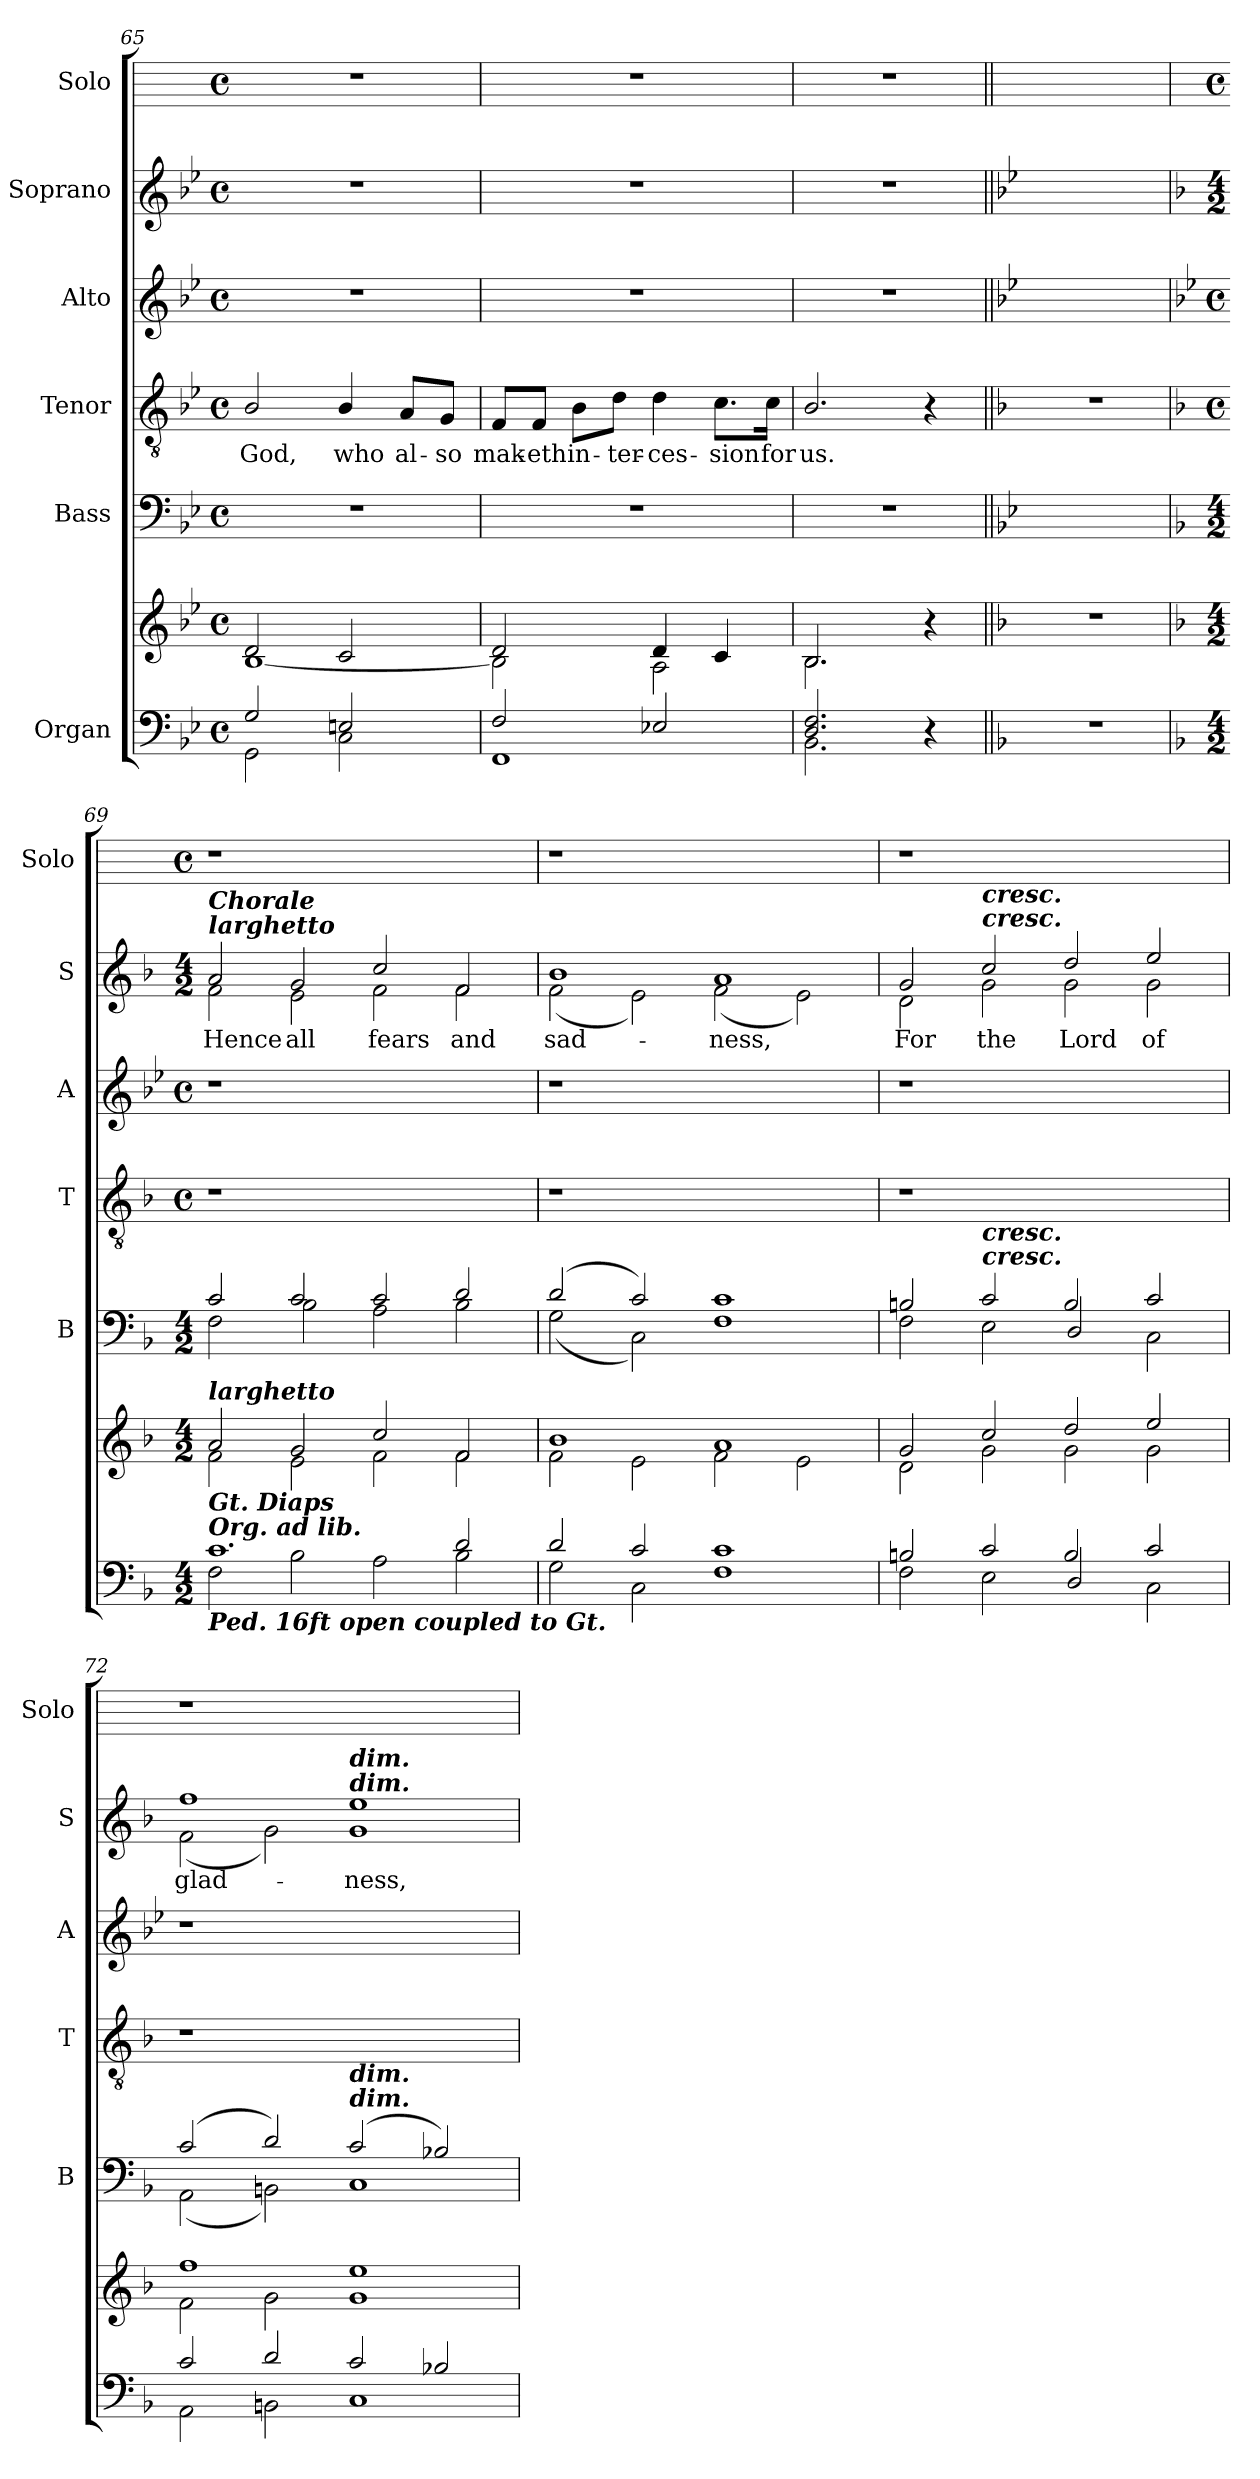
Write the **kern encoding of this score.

**kern	**kern	**dynam	**kern	**dynam	**kern	**text	**kern	**kern	**text	**dynam	**kern
*part6	*part6	*part6	*part5	*part5	*part4	*part4	*part3	*part2	*part2	*part2	*part1
*staff7	*staff6	*staff6/7	*staff5	*staff5	*staff4	*staff4	*staff3	*staff2	*staff2	*staff2	*staff1
*I"Organ	*	*	*I"Bass	*	*I"Tenor	*	*I"Alto	*I"Soprano	*	*	*I"Solo
*	*	*	*I'B	*	*I'T	*	*I'A	*I'S	*	*	*I'Solo
!!LO:LB:g=z
*clefF4	*clefG2	*	*clefF4	*	*clefGv2	*	*clefG2	*clefG2	*	*	*
*k[b-e-]	*k[b-e-]	*	*k[b-e-]	*	*k[b-e-]	*	*k[b-e-]	*k[b-e-]	*	*	*
*B-:	*B-:	*	*B-:	*	*B-:	*	*B-:	*B-:	*	*	*
*M4/4	*M4/4	*	*M4/4	*	*M4/4	*	*M4/4	*M4/4	*	*	*M4/4
*met(c)	*met(c)	*	*met(c)	*	*met(c)	*	*met(c)	*met(c)	*	*	*met(c)
=65	=65	=65	=65	=65	=65	=65	=65	=65	=65	=65	=65
*^	*^	*	*	*	*	*	*	*	*	*	*
!	!	!	!	!	!	!	!	!LO:LY:b	!	!	!	!	!
2G/	2GG\	2d/	[1B-\	.	1r	.	2B-/	God,	1r	1r	.	.	1r
!	!	!	!	!	!	!	!	!LO:LY:b	!	!	!	!	!
2En/	2C\	2c/	.	.	.	.	4B-/	who	.	.	.	.	.
!	!	!	!	!	!	!	!	!LO:LY:b	!	!	!	!	!
.	.	.	.	.	.	.	8A/L	al-	.	.	.	.	.
!	!	!	!	!	!	!	!	!LO:LY:b	!	!	!	!	!
.	.	.	.	.	.	.	8G/J	-so	.	.	.	.	.
=66	=66	=66	=66	=66	=66	=66	=66	=66	=66	=66	=66	=66	=66
!	!	!	!	!	!	!	!	!LO:LY:b	!	!	!	!	!
2F/	1FF\	2d/	2B-\]	.	1r	.	8F/L	mak-	1r	1r	.	.	1r
!	!	!	!	!	!	!	!	!LO:LY:b	!	!	!	!	!
.	.	.	.	.	.	.	8F/J	-eth	.	.	.	.	.
!	!	!	!	!	!	!	!	!LO:LY:b	!	!	!	!	!
.	.	.	.	.	.	.	8B-\L	in-	.	.	.	.	.
!	!	!	!	!	!	!	!	!LO:LY:b	!	!	!	!	!
.	.	.	.	.	.	.	8d\J	-ter-	.	.	.	.	.
!	!	!	!	!	!	!	!	!LO:LY:b	!	!	!	!	!
2E-X/	.	4d/	2A\	.	.	.	4d	-ces-	.	.	.	.	.
!	!	!	!	!	!	!	!	!LO:LY:b	!	!	!	!	!
.	.	4c/	.	.	.	.	8.c\L	-sion	.	.	.	.	.
!	!	!	!	!	!	!	!	!LO:LY:b	!	!	!	!	!
.	.	.	.	.	.	.	16c\Jk	for	.	.	.	.	.
=67	=67	=67	=67	=67	=67	=67	=67	=67	=67	=67	=67	=67	=67
!	!	!	!	!	!	!	!	!LO:LY:b	!	!	!	!	!
2.D/ 2.F/	2.BB-\	2.B-/	2.B-\	.	1r	.	2.B-/	us.	1r	1r	.	.	1r
4r	4ryy	4r	4ryy	.	.	.	4r	.	.	.	.	.	.
*v	*v	*	*	*	*	*	*	*	*	*	*	*	*
*	*v	*v	*	*	*	*	*	*	*	*	*	*
=68||	=68||	=68||	=68||	=68||	=68||	=68||	=68||	=68||	=68||	=68||	=68||
*k[b-]	*k[b-]	*	*	*	*k[b-]	*	*	*	*	*	*
*F:	*F:	*	*	*	*F:	*	*	*	*	*	*
1r	1r	.	1ryy	.	1r	.	1ryy	1ryy	.	.	1ryy
!!LO:LB:g=z
=69	=69	=69	=69	=69	=69	=69	=69	=69	=69	=69	=69
*	*	*	*k[b-]	*	*	*	*	*k[b-]	*	*	*
*	*	*	*F:	*	*	*	*	*F:	*	*	*
*M4/2	*M4/2	*	*M4/2	*	*M4/4	*	*M4/4	*M4/2	*	*	*M4/4
*	*	*	*	*	*met(c)	*	*met(c)	*	*	*	*met(c)
*^	*^	*	*^	*	*	*	*	*^	*	*	*
!	!	!	!	!	!	!	!	!	!	!	!LO:TX:a:Bi:t=larghetto	!	!	!	!
!	!	!	!	!	!	!	!	!	!	!	!LO:TX:a:Bi:t=Chorale	!	!	!	!
!	!	!LO:TX:a:Bi:t=larghetto	!	!	!	!	!	!	!	!	!	!	!	!	!
!LO:TX:a:Bi:t=Org. ad lib.	!	!	!	!	!	!	!	!	!	!	!	!	!	!	!
!LO:TX:a:Bi:t=Gt. Diaps	!	!	!	!	!	!	!	!	!	!	!	!	!	!	!
!LO:TX:b:Bi:t=Ped. 16ft open coupled to Gt.	!	!	!	!	!	!	!	!	!	!	!	!	!	!	!
!	!	!	!	!LO:DY:b=2	!	!	!	!	!	!	!	!	!LO:LY:b	!	!
!	!	!	!	!LO:DY:n=1:b	!	!	!	!	!	!	!	!	!	!	!
!	!	!	!	!LO:DY:n=2:b	!	!	!LO:DY:b	!	!	!	!	!	!	!	!
!	!	!	!	!	!	!	!LO:DY:n=1:b	!	!	!	!	!	!	!LO:DY:b	!
!	!	!	!	!	!	!	!	!	!	!	!	!	!	!LO:DY:n=1:b	!
1.c/	2F\	2a/	2f\	mf mf mf	2c/	2F\	mf mf	1r	.	1r	2a/	2f\	Hence	mf mf	1r
!	!	!	!	!	!	!	!	!	!	!	!	!	!LO:LY:b	!	!
.	2B-\	2g/	2e\	.	2c/	2B-\	.	.	.	.	2g/	2e\	all	.	.
!	!	!	!	!	!	!	!	!	!	!	!	!	!LO:LY:b	!	!
.	2A\	2cc/	2f\	.	2c/	2A\	.	1ryy	.	1ryy	2cc/	2f\	fears	.	1ryy
!	!	!	!	!	!	!	!	!	!	!	!	!	!LO:LY:b	!	!
2d/	2B-\	2f/	2f\	.	2d/	2B-\	.	.	.	.	2f/	2f\	and	.	.
=70	=70	=70	=70	=70	=70	=70	=70	=70	=70	=70	=70	=70	=70	=70	=70
!	!	!	!	!	!	!	!	!	!	!	!	!	!LO:LY:b	!	!
2d/	2G\	1b-/	2f\	.	(>2d/	(2G\	.	1r	.	1r	1b-/	(<2f\	sad-	.	1r
2c/	2C\	.	2e\	.	2c/)	2C\)	.	.	.	.	.	2e\)	.	.	.
!	!	!	!	!	!	!	!	!	!	!	!	!	!LO:LY:b	!	!
1c/	1F\	1a/	2f\	.	1c/	1F\	.	1ryy	.	1ryy	1a/	(<2f\	ness,	.	1ryy
.	.	.	2e\	.	.	.	.	.	.	.	.	2e\)	.	.	.
=71	=71	=71	=71	=71	=71	=71	=71	=71	=71	=71	=71	=71	=71	=71	=71
!	!	!	!	!	!	!	!	!	!	!	!	!	!LO:LY:b	!	!
2Bn/	2F\	2g/	2d\	.	2Bn/	2F\	.	1r	.	1r	2g/	2d\	For	.	1r
!	!	!	!	!	!	!	!	!	!	!	!LO:TX:a:Bi:t=cresc.	!	!	!	!
!	!	!	!	!	!	!	!	!	!	!	!LO:TX:a:Bi:t=cresc.	!	!	!	!
!	!	!	!	!	!LO:TX:a:Bi:t=cresc.	!	!	!	!	!	!	!	!	!	!
!	!	!	!	!	!LO:TX:a:Bi:t=cresc.	!	!	!	!	!	!	!	!	!	!
!	!	!	!	!	!	!	!	!	!	!	!	!	!LO:LY:b	!	!
2c/	2E\	2cc/	2g\	.	2c/	2E\	.	.	.	.	2cc/	2g\	the	.	.
!	!	!	!	!	!	!	!	!	!	!	!	!	!LO:LY:b	!	!
2B/	2D/	2dd/	2g\	.	2B/	2D/	.	1ryy	.	1ryy	2dd/	2g\	Lord	.	1ryy
!	!	!	!	!	!	!	!	!	!	!	!	!	!LO:LY:b	!	!
2c/	2C\	2ee/	2g\	.	2c/	2C\	.	.	.	.	2ee/	2g\	of	.	.
=72	=72	=72	=72	=72	=72	=72	=72	=72	=72	=72	=72	=72	=72	=72	=72
!	!	!	!	!	!	!	!	!	!	!	!	!	!LO:LY:b	!	!
2c/	2AA\	1ff/	2f\	.	(>2c/	(<2AA\	.	1r	.	1r	1ff/	(<2f\	glad-	.	1r
2d/	2BBn\	.	2g\	.	2d/)	2BBn\)	.	.	.	.	.	2g\)	.	.	.
!	!	!	!	!	!	!	!	!	!	!	!LO:TX:a:Bi:t=dim.	!	!	!	!
!	!	!	!	!	!	!	!	!	!	!	!LO:TX:a:Bi:t=dim.	!	!	!	!
!	!	!	!	!	!LO:TX:a:Bi:t=dim.	!	!	!	!	!	!	!	!	!	!
!	!	!	!	!	!LO:TX:a:Bi:t=dim.	!	!	!	!	!	!	!	!	!	!
!	!	!	!	!	!	!	!	!	!	!	!	!	!LO:LY:b	!	!
2c/	1C\	1ee/	1g\	.	(>2c/	1C\	.	1ryy	.	1ryy	1ee/	1g\	ness,	.	1ryy
2B-X/	.	.	.	.	2B-X/)	.	.	.	.	.	.	.	.	.	.
*v	*v	*	*	*	*v	*v	*	*	*	*	*v	*v	*	*	*
*	*v	*v	*	*	*	*	*	*	*	*	*	*
=	=	=	=	=	=	=	=	=	=	=	=
*-	*-	*-	*-	*-	*-	*-	*-	*-	*-	*-	*-
